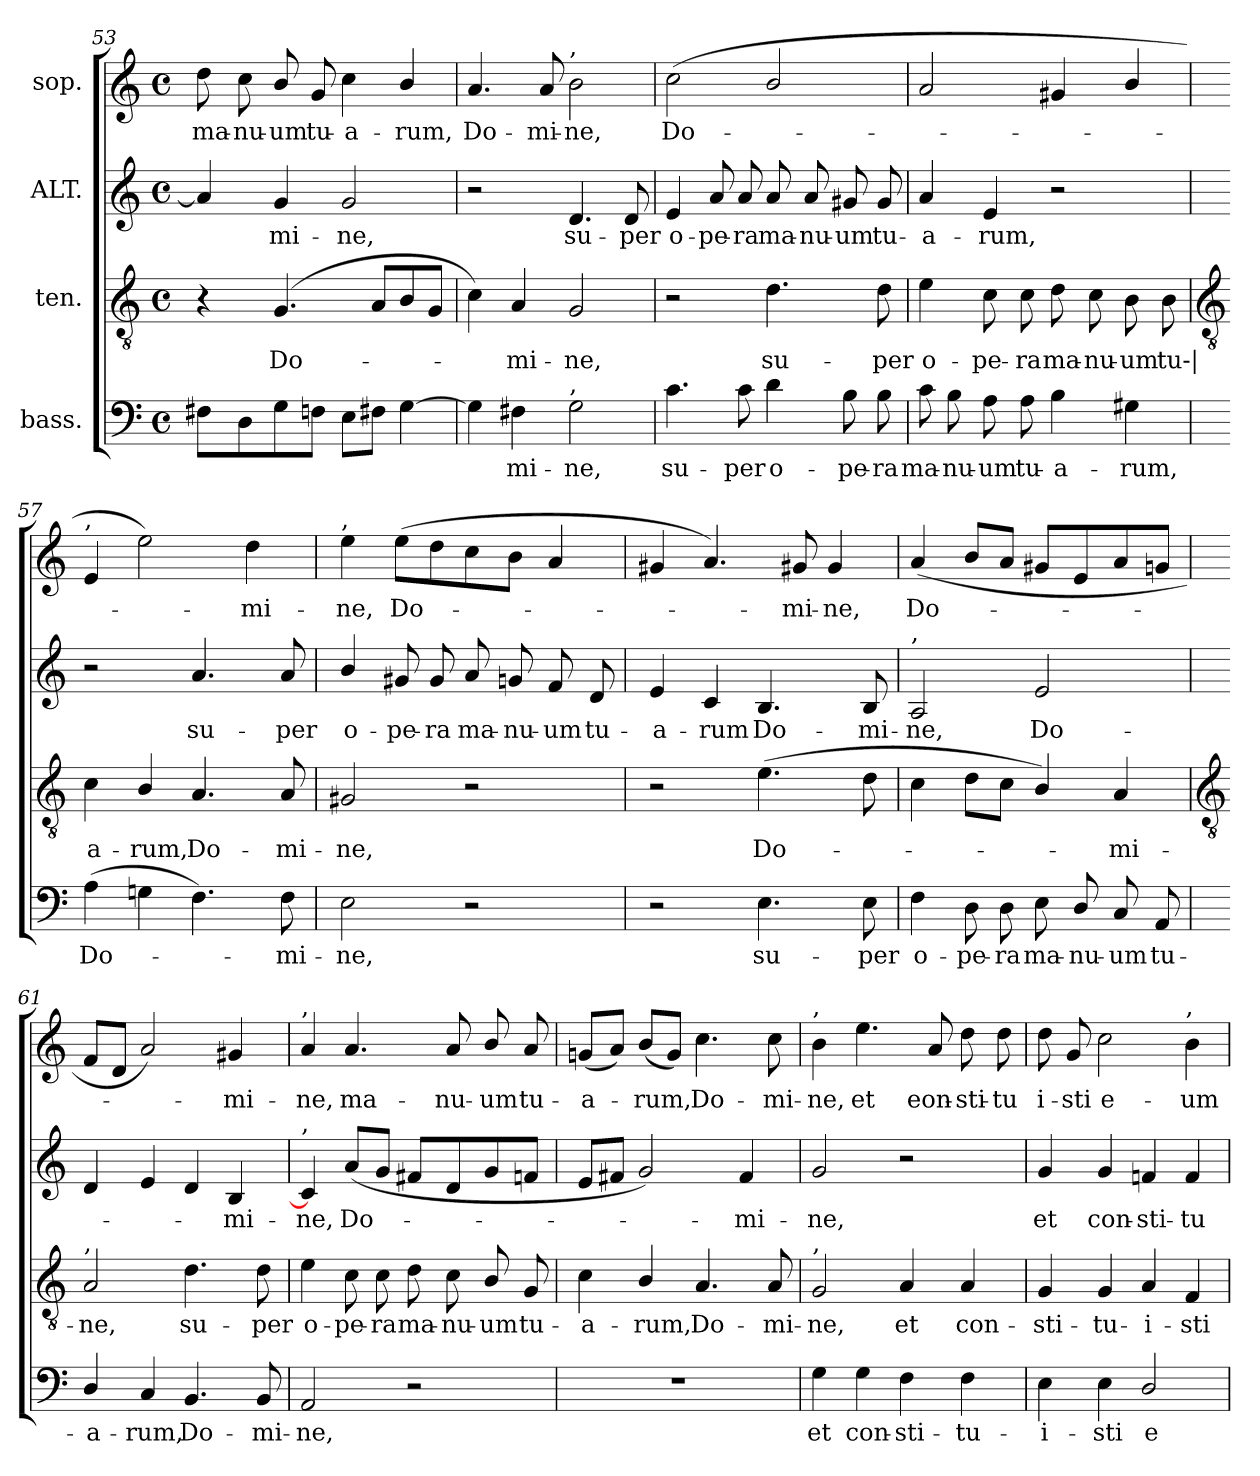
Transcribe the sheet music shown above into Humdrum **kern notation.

**kern	**text	**kern	**text	**kern	**text	**kern	**text
*part4	*part4	*part3	*part3	*part2	*part2	*part1	*part1
*staff4	*staff4	*staff3	*staff3	*staff2	*staff2	*staff1	*staff1
*I"bass.	*	*I"ten.	*	*I"ALT.	*	*I"sop.	*
!!LO:LB:g=z
*clefF4	*	*clefGv2	*	*clefG2	*	*clefG2	*
*k[]	*	*k[]	*	*k[]	*	*k[]	*
*C:	*	*C:	*	*C:	*	*C:	*
*M4/4	*	*M4/4	*	*M4/4	*	*M4/4	*
*met(c)	*	*met(c)	*	*met(c)	*	*met(c)	*
=53	=53	=53	=53	=53	=53	=53	=53
!	!	!	!	!	!	!	!LO:LY:b
8F#XL	.	4r	.	4a]	.	8dd	ma-
!	!	!	!	!	!	!	!LO:LY:b
8D	.	.	.	.	.	8cc	-nu-
!	!	!	!LO:LY:b	!	!LO:LY:b	!	!LO:LY:b
8G	.	(<4.G	Do-	4g	mi-	8b/	-um
!	!	!	!	!	!	!	!LO:LY:b
8FnJ	.	.	.	.	.	8g	tu-
!	!	!	!	!	!LO:LY:b	!	!LO:LY:b
8EL	.	.	.	2g	-ne,	4cc	-a-
8F#XJ	.	8AL	.	.	.	.	.
!	!	!	!	!	!	!	!LO:LY:b
[4G	.	8B	.	.	.	4b/	-rum,
.	.	8GJ	.	.	.	.	.
=54	=54	=54	=54	=54	=54	=54	=54
!	!	!	!	!	!	!	!LO:LY:b
4G]	.	4c)	.	2r	.	4.a	Do-
!	!LO:LY:b	!	!LO:LY:b	!	!	!	!
4F#X	mi-	4A	mi-	.	.	.	.
!	!	!	!	!	!	!	!LO:LY:b
.	.	.	.	.	.	8a	-mi-
!	!	!	!	!	!	!LO:TX:a:t=,	!
!LO:TX:a:t=,	!	!	!	!	!	!	!
!	!LO:LY:b	!	!LO:LY:b	!	!LO:LY:b	!	!LO:LY:b
2G	-ne,	2G	-ne,	4.d	su-	2b	-ne,
!	!	!	!	!	!LO:LY:b	!	!
.	.	.	.	8d	-per	.	.
=55	=55	=55	=55	=55	=55	=55	=55
!	!LO:LY:b	!	!	!	!LO:LY:b	!	!LO:LY:b
4.c	su-	2r	.	4e	o-	(<2cc	Do-
!	!	!	!	!	!LO:LY:b	!	!
.	.	.	.	8a	-pe-	.	.
!	!LO:LY:b	!	!	!	!LO:LY:b	!	!
8c	-per	.	.	8a	-ra	.	.
!	!LO:LY:b	!	!LO:LY:b	!	!LO:LY:b	!	!
4d	o-	4.d	su-	8a	ma-	2b/	.
!	!	!	!	!	!LO:LY:b	!	!
.	.	.	.	8a	-nu-	.	.
!	!LO:LY:b	!	!	!	!LO:LY:b	!	!
8B	-pe-	.	.	8g#X	-um	.	.
!	!LO:LY:b	!	!LO:LY:b	!	!LO:LY:b	!	!
8B	-ra	8d	-per	8g#	tu-	.	.
=56	=56	=56	=56	=56	=56	=56	=56
!	!LO:LY:b	!	!LO:LY:b	!	!LO:LY:b	!	!
8c	ma-	4e	o-	4a	-a-	2a	.
!	!LO:LY:b	!	!	!	!	!	!
8B	-nu-	.	.	.	.	.	.
!	!LO:LY:b	!	!LO:LY:b	!	!LO:LY:b	!	!
8A	-um	8c	-pe-	4e	-rum,	.	.
!	!LO:LY:b	!	!LO:LY:b	!	!	!	!
8A	tu-	8c	-ra	.	.	.	.
!	!LO:LY:b	!	!LO:LY:b	!	!	!	!
4B	-a-	8d	ma-	2r	.	4g#X	.
!	!	!	!LO:LY:b	!	!	!	!
.	.	8c	-nu-	.	.	.	.
!	!LO:LY:b	!	!LO:LY:b	!	!	!	!
4G#X	-rum,	8B	-um	.	.	4b/	.
!	!	!	!LO:LY:b	!	!	!	!
.	.	8B	tu-|	.	.	.	.
!!LO:LB:g=z
=57	=57	=57	=57	=57	=57	=57	=57
*	*	*clefGv2	*	*	*	*	*
!	!	!	!	!	!	!LO:TX:a:t=,	!
!	!LO:LY:b	!	!LO:LY:b	!	!	!	!
(>4A	Do-	4c	a-	2r	.	4e	.
!	!	!	!LO:LY:b	!	!	!	!
4Gn	.	4B/	-rum,	.	.	2ee)	.
!	!	!	!LO:LY:b	!	!LO:LY:b	!	!
4.F)	.	4.A	Do-	4.a	su-	.	.
!	!	!	!	!	!	!	!LO:LY:b
.	.	.	.	.	.	4dd	mi-
!	!LO:LY:b	!	!LO:LY:b	!	!LO:LY:b	!	!
8F	mi-	8A	-mi-	8a	-per	.	.
=58	=58	=58	=58	=58	=58	=58	=58
!	!	!	!	!	!	!LO:TX:a:t=,	!
!	!LO:LY:b	!	!LO:LY:b	!	!LO:LY:b	!	!LO:LY:b
2E	-ne,	2G#X	-ne,	4b/	o-	4ee	-ne,
!	!	!	!	!	!LO:LY:b	!	!LO:LY:b
.	.	.	.	8g#X	-pe-	(>8eeL	Do-
!	!	!	!	!	!LO:LY:b	!	!
.	.	.	.	8g#	-ra	8dd	.
!	!	!	!	!	!LO:LY:b	!	!
2r	.	2r	.	8a	ma-	8cc	.
!	!	!	!	!	!LO:LY:b	!	!
.	.	.	.	8gn	-nu-	8bJ	.
!	!	!	!	!	!LO:LY:b	!	!
.	.	.	.	8f	-um	4a	.
!	!	!	!	!	!LO:LY:b	!	!
.	.	.	.	8d	tu-	.	.
=59	=59	=59	=59	=59	=59	=59	=59
!	!	!	!	!	!LO:LY:b	!	!
2r	.	2r	.	4e	-a-	4g#X	.
!	!	!	!	!	!LO:LY:b	!	!
.	.	.	.	4c	-rum	4.a)	.
!	!LO:LY:b	!	!LO:LY:b	!	!LO:LY:b	!	!
4.E	su-	(>4.e	Do-	4.B	Do-	.	.
!	!	!	!	!	!	!	!LO:LY:b
.	.	.	.	.	.	8g#X	mi-
!	!	!	!	!	!	!	!LO:LY:b
.	.	.	.	.	.	4g#	-ne,
!	!LO:LY:b	!	!	!	!LO:LY:b	!	!
8E	-per	8d	.	8B	-mi-	.	.
=60	=60	=60	=60	=60	=60	=60	=60
!	!	!	!	!LO:TX:a:t=,	!	!	!
!	!LO:LY:b	!	!	!	!LO:LY:b	!	!LO:LY:b
4F	o-	4c	.	2A	-ne,	(<4a	Do-
!	!LO:LY:b	!	!	!	!	!	!
8D	-pe-	8dL	.	.	.	8bL	.
!	!LO:LY:b	!	!	!	!	!	!
8D	-ra	8cJ	.	.	.	8aJ	.
!	!LO:LY:b	!	!	!	!LO:LY:b	!	!
8E	ma-	4B/)	.	2e	Do-	8g#XL	.
!	!LO:LY:b	!	!	!	!	!	!
8D/	-nu-	.	.	.	.	8e	.
!	!LO:LY:b	!	!LO:LY:b	!	!	!	!
8C	-um	4A	mi-	.	.	8a	.
!	!LO:LY:b	!	!	!	!	!	!
8AA	tu-	.	.	.	.	8gnJ	.
!!LO:LB:g=z
=61	=61	=61	=61	=61	=61	=61	=61
*	*	*clefGv2	*	*	*	*	*
!	!	!LO:TX:a:t=,	!	!	!	!	!
!	!LO:LY:b	!	!LO:LY:b	!	!	!	!
4D/	-a-	2A	-ne,	4d	.	8fL	.
.	.	.	.	.	.	8dJ	.
!	!LO:LY:b	!	!	!	!	!	!
4C	-rum,	.	.	4e	.	2a)	.
!	!LO:LY:b	!	!LO:LY:b	!	!	!	!
4.BB	Do-	4.d	su-	4d	.	.	.
!	!	!	!	!	!LO:LY:b	!	!LO:LY:b
.	.	.	.	4B	mi-	4g#X	mi-
!	!LO:LY:b	!	!LO:LY:b	!	!	!	!
8BB	-mi-	8d	-per	.	.	.	.
=62	=62	=62	=62	=62	=62	=62	=62
!	!	!	!	!	!	!LO:TX:a:t=,	!
!	!	!	!	!LO:TX:a:t=,	!	!	!
!	!LO:LY:b	!	!LO:LY:b	!	!LO:LY:b	!	!LO:LY:b
2AA	-ne,	4e	o-	4c]	-ne,	4a	-ne,
!	!	!	!LO:LY:b	!	!LO:LY:b	!	!LO:LY:b
.	.	8c	-pe-	(<8aL	Do-	4.a	ma-
!	!	!	!LO:LY:b	!	!	!	!
.	.	8c	-ra	8gJ	.	.	.
!	!	!	!LO:LY:b	!	!	!	!
2r	.	8d	ma-	8f#XL	.	.	.
!	!	!	!LO:LY:b	!	!	!	!LO:LY:b
.	.	8c	-nu-	8d	.	8a	-nu-
!	!	!	!LO:LY:b	!	!	!	!LO:LY:b
.	.	8B/	-um	8g	.	8b/	-um
!	!	!	!LO:LY:b	!	!	!	!LO:LY:b
.	.	8G	tu-	8fnJ	.	8a	tu-
=63	=63	=63	=63	=63	=63	=63	=63
!	!	!	!LO:LY:b	!	!	!	!LO:LY:b
1r	.	4c	-a-	8eL	.	(<8gnL	-a-
.	.	.	.	8f#XJ	.	8aJ)	.
!	!	!	!LO:LY:b	!	!	!	!LO:LY:b
.	.	4B/	-rum,	2g)	.	(<8bL	rum,
.	.	.	.	.	.	8gJ)	.
!	!	!	!LO:LY:b	!	!	!	!LO:LY:b
.	.	4.A	Do-	.	.	4.cc	Do-
!	!	!	!	!	!LO:LY:b	!	!
.	.	.	.	4f#	mi-	.	.
!	!	!	!LO:LY:b	!	!	!	!LO:LY:b
.	.	8A	-mi-	.	.	8cc	-mi-
=64	=64	=64	=64	=64	=64	=64	=64
!	!	!	!	!	!	!LO:TX:a:t=,	!
!	!	!LO:TX:a:t=,	!	!	!	!	!
!	!LO:LY:b	!	!LO:LY:b	!	!LO:LY:b	!	!LO:LY:b
4G	et	2G	-ne,	2g	-ne,	4b	-ne,
!	!LO:LY:b	!	!	!	!	!	!LO:LY:b
4G	con-	.	.	.	.	4.ee	et
!	!LO:LY:b	!	!LO:LY:b	!	!	!	!
4F	-sti-	4A	et	2r	.	.	.
!	!	!	!	!	!	!	!LO:LY:b
.	.	.	.	.	.	8a	eon-
!	!LO:LY:b	!	!LO:LY:b	!	!	!	!LO:LY:b
4F	-tu-	4A	con-	.	.	8dd	-sti-
!	!	!	!	!	!	!	!LO:LY:b
.	.	.	.	.	.	8dd	-tu
=65	=65	=65	=65	=65	=65	=65	=65
!	!LO:LY:b	!	!LO:LY:b	!	!LO:LY:b	!	!LO:LY:b
4E	-i-	4G	-sti-	4g	et	8dd	i-
!	!	!	!	!	!	!	!LO:LY:b
.	.	.	.	.	.	8g	-sti
!	!LO:LY:b	!	!LO:LY:b	!	!LO:LY:b	!	!LO:LY:b
4E	-sti	4G	-tu-	4g	con-	2cc	e-
!	!LO:LY:b	!	!LO:LY:b	!	!LO:LY:b	!	!
2D/	e-	4A	-i-	4fn	-sti-	.	.
!	!	!	!	!	!	!LO:TX:a:t=,	!
!	!	!	!LO:LY:b	!	!LO:LY:b	!	!LO:LY:b
.	.	4F	-sti	4f	-tu-	4b	-um
=	=	=	=	=	=	=	=
*-	*-	*-	*-	*-	*-	*-	*-
